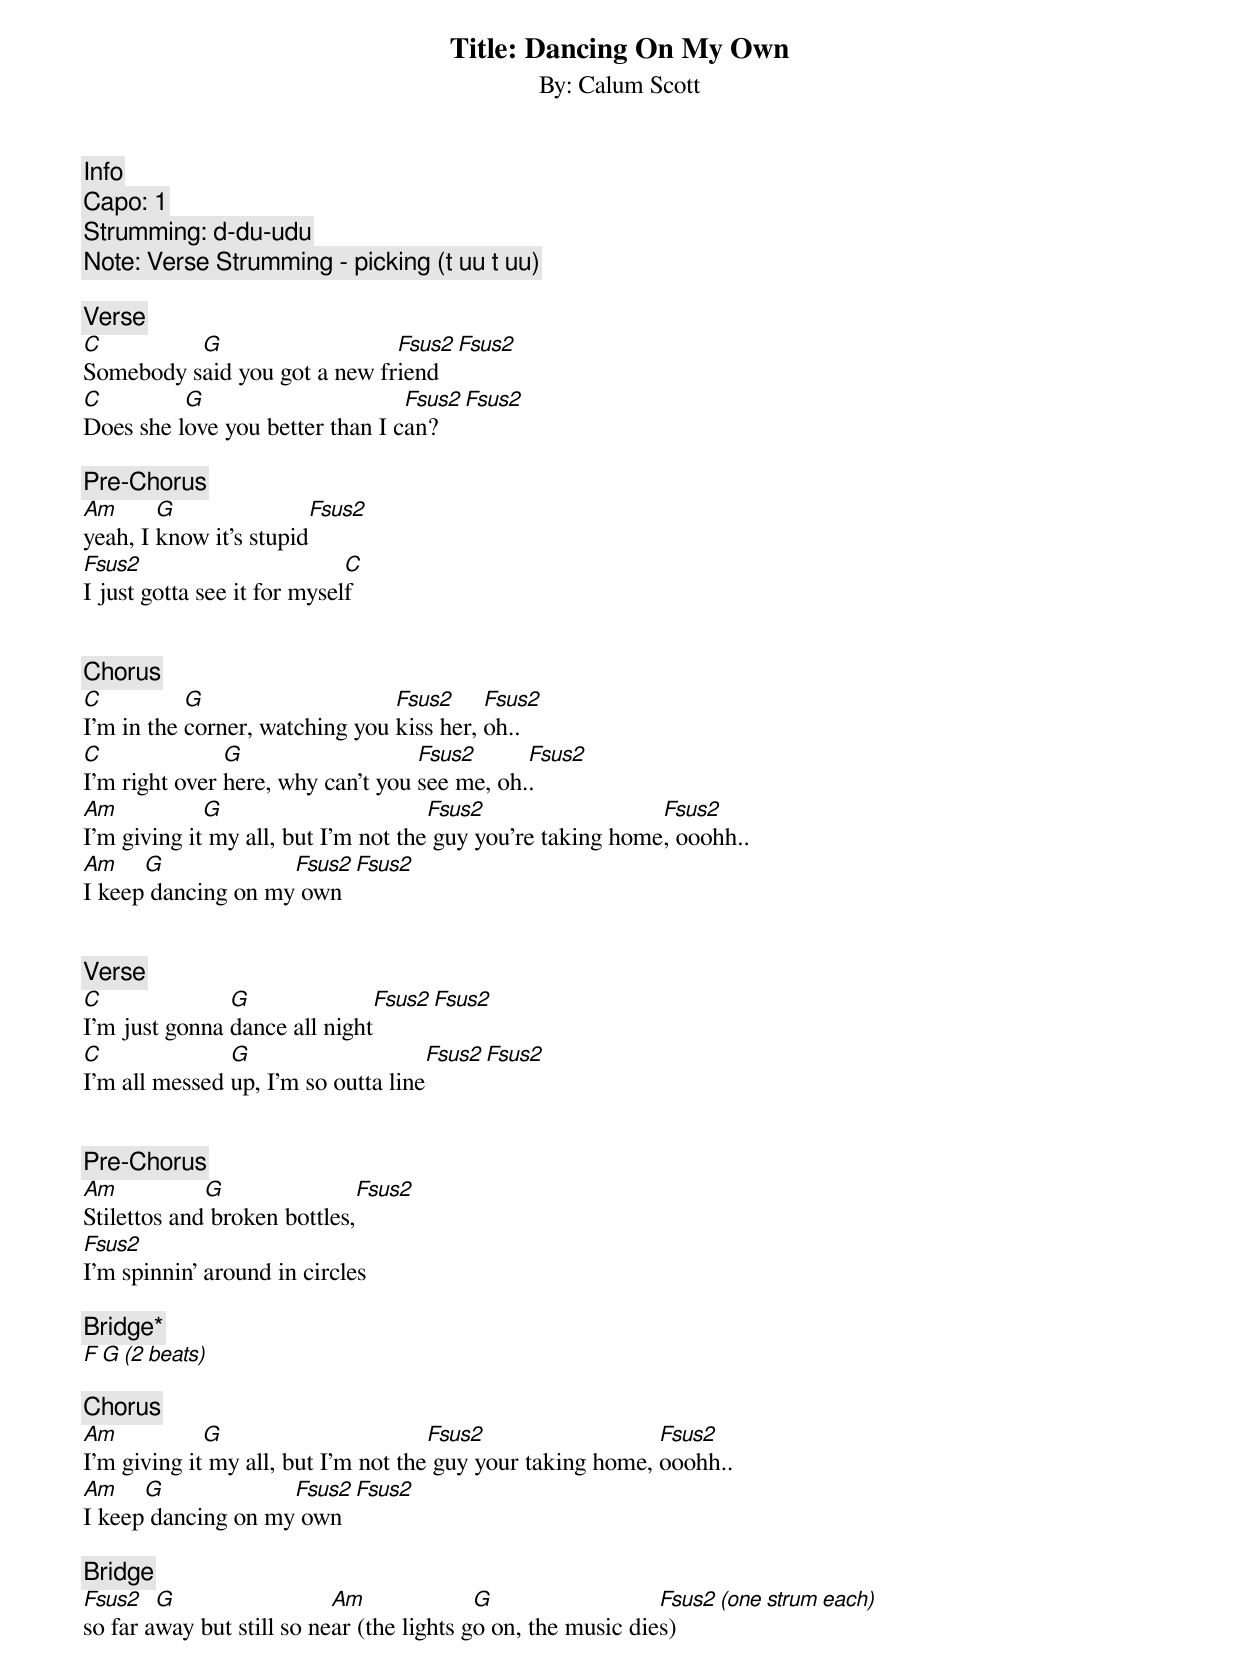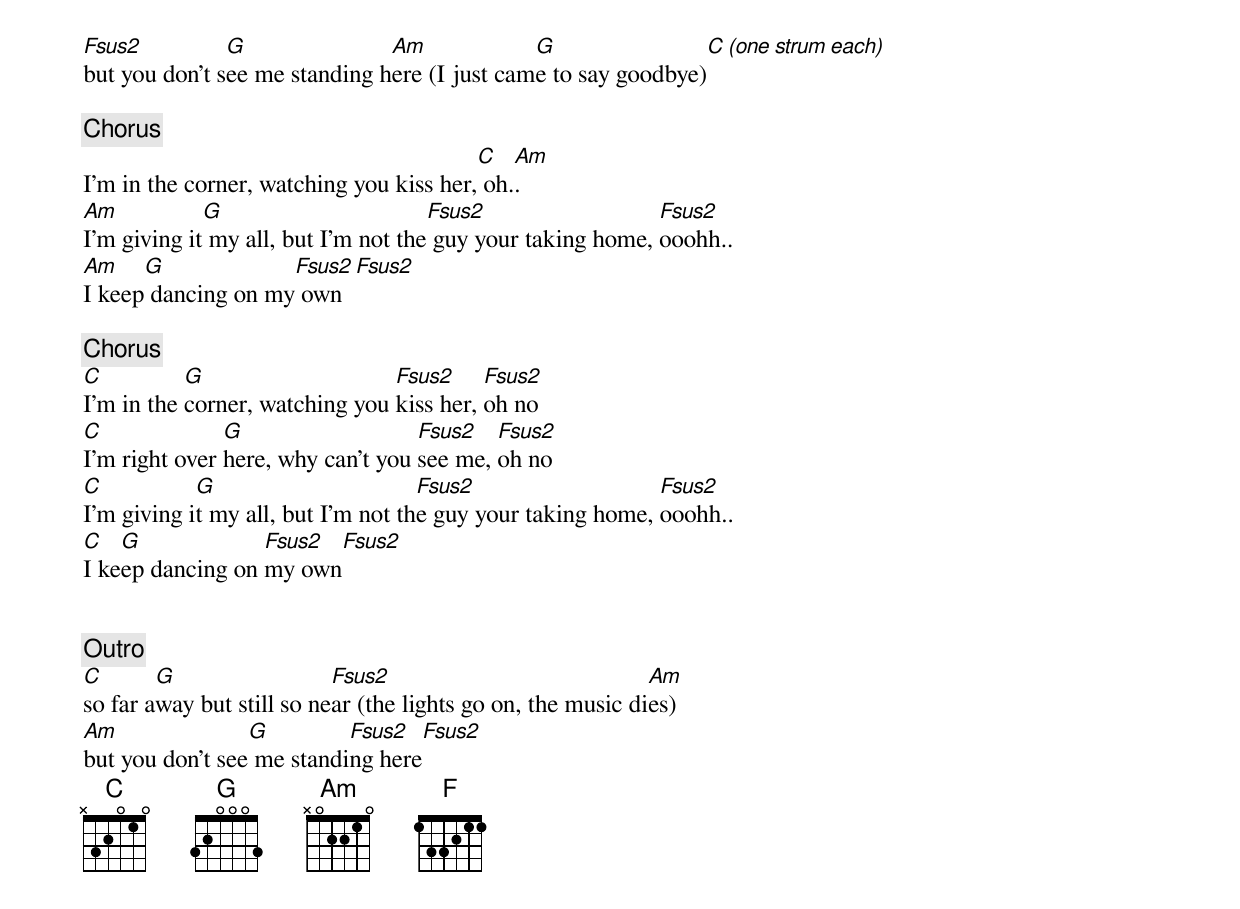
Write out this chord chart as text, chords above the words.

[Info]
Title: Dancing On My Own
By: Calum Scott
Capo: 1
Strumming: d-du-udu
Note: Verse Strumming - picking (t uu t uu)

[Verse]
C         G                   Fsus2  Fsus2
Somebody said you got a new friend
C         G                      Fsus2  Fsus2
Does she love you better than I can?

[Pre-Chorus]
Am      G                 Fsus2
yeah, I know it's stupid
Fsus2                        C
I just gotta see it for myself


[Chorus]
C          G                    Fsus2     Fsus2
I'm in the corner, watching you kiss her, oh..
C              G                   Fsus2      Fsus2
I'm right over here, why can't you see me, oh..
Am           G                       Fsus2                  Fsus2
I'm giving it my all, but I'm not the guy you're taking home, ooohh..
Am    G             Fsus2  Fsus2
I keep dancing on my own


[Verse]
C              G              Fsus2  Fsus2
I'm just gonna dance all night
C              G                     Fsus2  Fsus2
I'm all messed up, I'm so outta line


[Pre-Chorus]
Am           G               Fsus2
Stilettos and broken bottles,
Fsus2
I'm spinnin' around in circles

[Bridge*]
F G (2 beats)

[Chorus]
Am           G                       Fsus2                  Fsus2
I'm giving it my all, but I'm not the guy your taking home, ooohh..
Am    G             Fsus2  Fsus2
I keep dancing on my own

[Bridge]
Fsus2   G                  Am              G                  Fsus2 (one strum each)
so far away but still so near (the lights go on, the music dies)
Fsus2          G               Am             G                 C (one strum each)
but you don't see me standing here (I just came to say goodbye)

[Chorus]
                                         C   Am
I'm in the corner, watching you kiss her, oh..
Am           G                       Fsus2                  Fsus2
I'm giving it my all, but I'm not the guy your taking home, ooohh..
Am    G             Fsus2  Fsus2
I keep dancing on my own

[Chorus]
C          G                    Fsus2     Fsus2
I'm in the corner, watching you kiss her, oh no
C              G                   Fsus2   Fsus2
I'm right over here, why can't you see me, oh no
C           G                       Fsus2                   Fsus2
I'm giving it my all, but I'm not the guy your taking home, ooohh..
C   G             Fsus2    Fsus2
I keep dancing on my own


[Outro]
C       G                  Fsus2                             Am
so far away but still so near (the lights go on, the music dies)
Am               G         Fsus2    Fsus2
but you don't see me standing here
